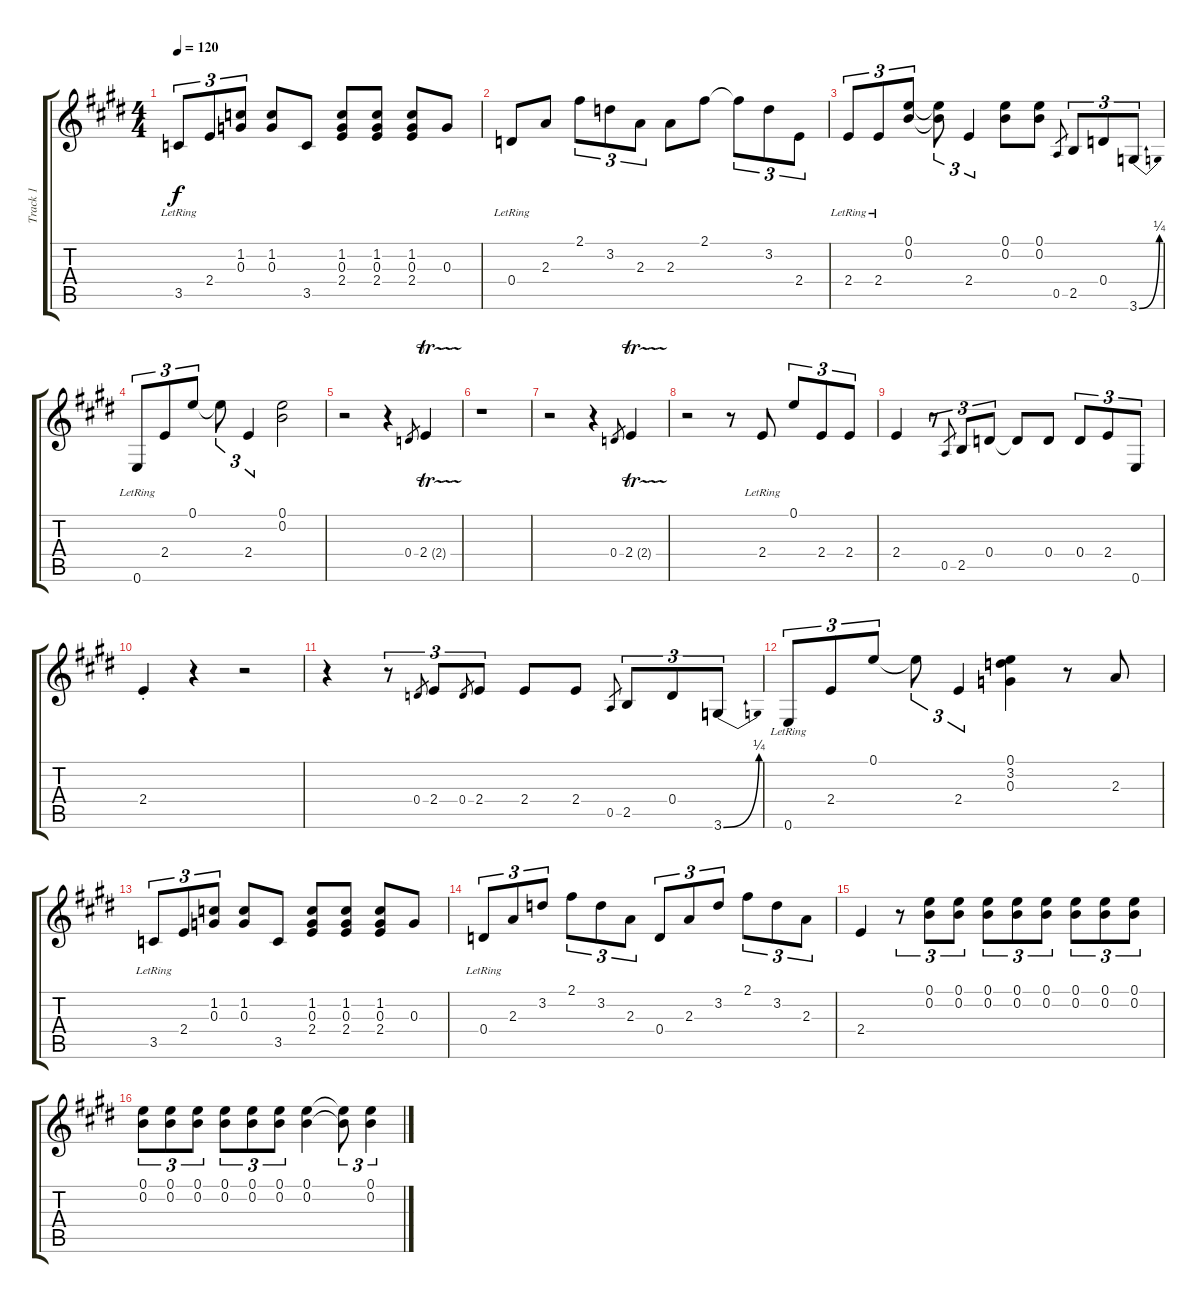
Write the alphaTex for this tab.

\track ("Track 1" "Track 1") {instrument distortionguitar}
\staff {score tabs}
\tuning (E4 B3 G3 D3 A2 E2) {hide}
\ts (4 4)
\tempo 120
\clef g2
\ks e
3.5{lr}.8{tu (3 2) dy f} 2.4.8{tu (3 2)} (1.2 0.3).8{tu (3 2)} (1.2 0.3).8 3.5.8 (1.2 0.3 2.4).8 (1.2 0.3 2.4).8 (1.2 0.3 2.4).8 0.3.8 |
0.4{lr}.8 2.3.8 2.1.8{tu (3 2)} 3.2.8{tu (3 2)} 2.3.8{tu (3 2)} 2.3.8 2.1.8 2.1{t}.8{tu (3 2)} 3.2.8{tu (3 2)} 2.4.8{tu (3 2)} |
2.4{lr}.8{tu (3 2)} 2.4{lr}.8{tu (3 2)} (0.1 0.2).8{tu (3 2)} (0.1{t} 0.2{t}).8{tu (3 2)} 2.4.4{tu (3 2)} (0.1 0.2).8 (0.1 0.2).8 0.5.8{gr} 2.5.8{tu (3 2)} 0.4.8{tu (3 2)} 3.6{be (bend 0 0 60 1)}.8{tu (3 2)} |
0.6{lr}.8{tu (3 2)} 2.4.8{tu (3 2)} 0.1.8{tu (3 2)} 0.1{t}.8{tu (3 2)} 2.4.4{tu (3 2)} (0.1 0.2).2 |
r.2 r.4 0.4.8{gr} 2.4{tr (2 16)}.4 |
r.1 |
r.2 r.4 0.4.8{gr} 2.4{tr (2 16)}.4 |
r.2 r.8 2.4{lr}.8 0.1.8{tu (3 2)} 2.4.8{tu (3 2)} 2.4.8{tu (3 2)} |
2.4.4 r.8{tu (3 2)} 0.5.8{gr} 2.5.8{tu (3 2)} 0.4.8{tu (3 2)} 0.4{t}.8 0.4.8 0.4.8{tu (3 2)} 2.4.8{tu (3 2)} 0.6.8{tu (3 2)} |
2.4{st}.4 r.4 r.2 |
r.4 r.8{tu (3 2)} 0.4.8{gr} 2.4.8{tu (3 2)} 0.4.8{gr} 2.4.8{tu (3 2)} 2.4.8 2.4.8 0.5.8{gr} 2.5.8{tu (3 2)} 0.4.8{tu (3 2)} 3.6{be (bend 0 0 60 1)}.8{tu (3 2)} |
0.6{lr}.8{tu (3 2)} 2.4.8{tu (3 2)} 0.1.8{tu (3 2)} 0.1{t}.8{tu (3 2)} 2.4.4{tu (3 2)} (0.1 3.2 0.3).4 r.8 2.3.8 |
3.5{lr}.8{tu (3 2)} 2.4.8{tu (3 2)} (1.2 0.3).8{tu (3 2)} (1.2 0.3).8 3.5.8 (1.2 0.3 2.4).8 (1.2 0.3 2.4).8 (1.2 0.3 2.4).8 0.3.8 |
0.4{lr}.8{tu (3 2)} 2.3.8{tu (3 2)} 3.2.8{tu (3 2)} 2.1.8{tu (3 2)} 3.2.8{tu (3 2)} 2.3.8{tu (3 2)} 0.4.8{tu (3 2)} 2.3.8{tu (3 2)} 3.2.8{tu (3 2)} 2.1.8{tu (3 2)} 3.2.8{tu (3 2)} 2.3.8{tu (3 2)} |
2.4.4 r.8{tu (3 2)} (0.1 0.2).8{tu (3 2)} (0.1 0.2).8{tu (3 2)} (0.1 0.2).8{tu (3 2)} (0.1 0.2).8{tu (3 2)} (0.1 0.2).8{tu (3 2)} (0.1 0.2).8{tu (3 2)} (0.1 0.2).8{tu (3 2)} (0.1 0.2).8{tu (3 2)} |
(0.1 0.2).8{tu (3 2)} (0.1 0.2).8{tu (3 2)} (0.1 0.2).8{tu (3 2)} (0.1 0.2).8{tu (3 2)} (0.1 0.2).8{tu (3 2)} (0.1 0.2).8{tu (3 2)} (0.1 0.2).4 (0.1{t} 0.2{t}).8{tu (3 2)} (0.1 0.2).4{tu (3 2)}
